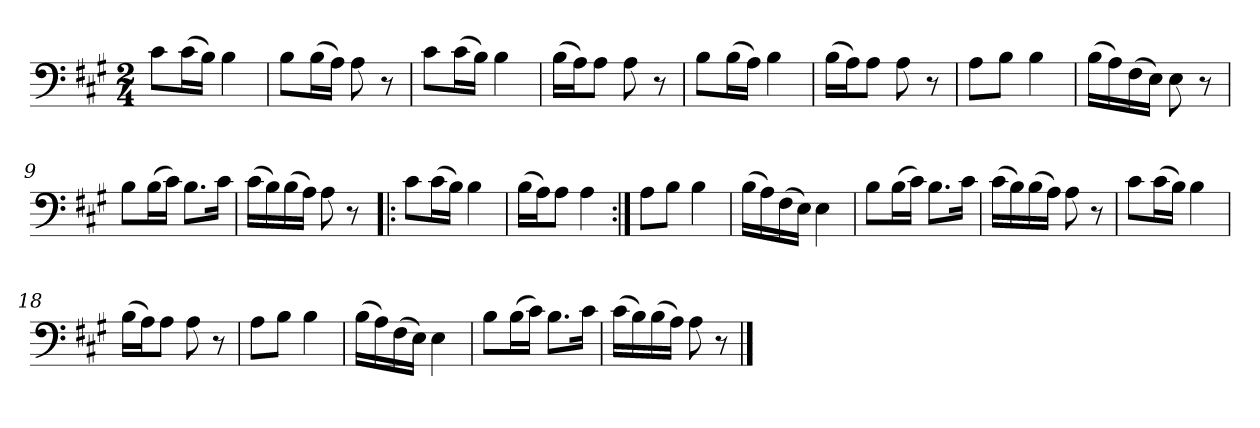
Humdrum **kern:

**kern
*part1
*staff1
*clefF4
*k[f#c#g#]
*M2/4
=1
8c#\L
(16c#\L
16B\JJ)
4B\
=2
8B\L
(16B\L
16A\JJ)
8A\
8r
=3
8c#\L
(16c#\L
16B\JJ)
4B\
=4
(16B\LL
16A\J)
8A\J
8A\
8r
=5
8B\L
(16B\L
16A\JJ)
4B\
=6
(16B\LL
16A\J)
8A\J
8A\
8r
=7
8A\L
8B\J
4B\
=8
(16B\LL
16A\)
(16F#\
16E\JJ)
8E\
8r
=9
8B\L
(16B\L
16c#\JJ)
8.B\L
16c#\Jk
=10
(16c#\LL
16B\)
(16B\
16A\JJ)
8A\
8r
=11!|:
8c#\L
(16c#\L
16B\JJ)
4B\
=12
(16B\LL
16A\J)
8A\J
4A\
=13:|!
8A\L
8B\J
4B\
=14
(16B\LL
16A\)
(16F#\
16E\JJ)
4E\
=15
8B\L
(16B\L
16c#\JJ)
8.B\L
16c#\Jk
=16
(16c#\LL
16B\)
(16B\
16A\JJ)
8A\
8r
=17
8c#\L
(16c#\L
16B\JJ)
4B\
=18
(16B\LL
16A\J)
8A\J
8A\
8r
=19
8A\L
8B\J
4B\
=20
(16B\LL
16A\)
(16F#\
16E\JJ)
4E\
=21
8B\L
(16B\L
16c#\JJ)
8.B\L
16c#\Jk
=22
(16c#\LL
16B\)
(16B\
16A\JJ)
8A\
8r
==
*-
